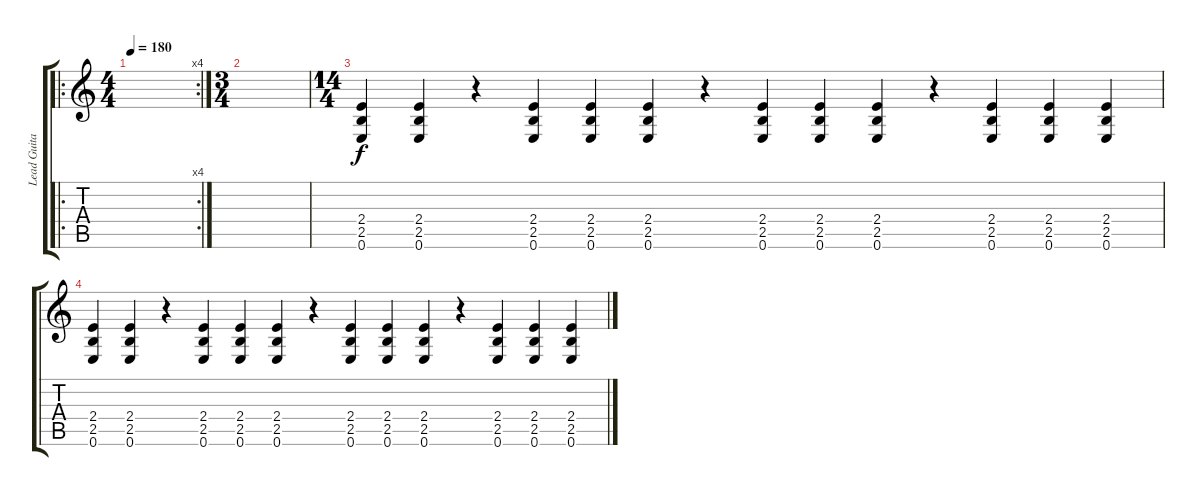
\track ("Lead Guitar" "Lead Guita") {instrument electricguitarclean}
\staff {score tabs}
\tuning (E4 B3 G3 D3 A2 E2) {hide}
\ro
\rc 4
\ts (4 4)
\tempo 180
\clef g2
\ks c
|
\ts (3 4)
|
\ts (14 4)
(2.4 2.5 0.6).4 (2.4 2.5 0.6).4 r.4 (2.4 2.5 0.6).4 (2.4 2.5 0.6).4 (2.4 2.5 0.6).4 r.4 (2.4 2.5 0.6).4 (2.4 2.5 0.6).4 (2.4 2.5 0.6).4 r.4 (2.4 2.5 0.6).4 (2.4 2.5 0.6).4 (2.4 2.5 0.6).4 |
(2.4 2.5 0.6).4 (2.4 2.5 0.6).4 r.4 (2.4 2.5 0.6).4 (2.4 2.5 0.6).4 (2.4 2.5 0.6).4 r.4 (2.4 2.5 0.6).4 (2.4 2.5 0.6).4 (2.4 2.5 0.6).4 r.4 (2.4 2.5 0.6).4 (2.4 2.5 0.6).4 (2.4 2.5 0.6).4
